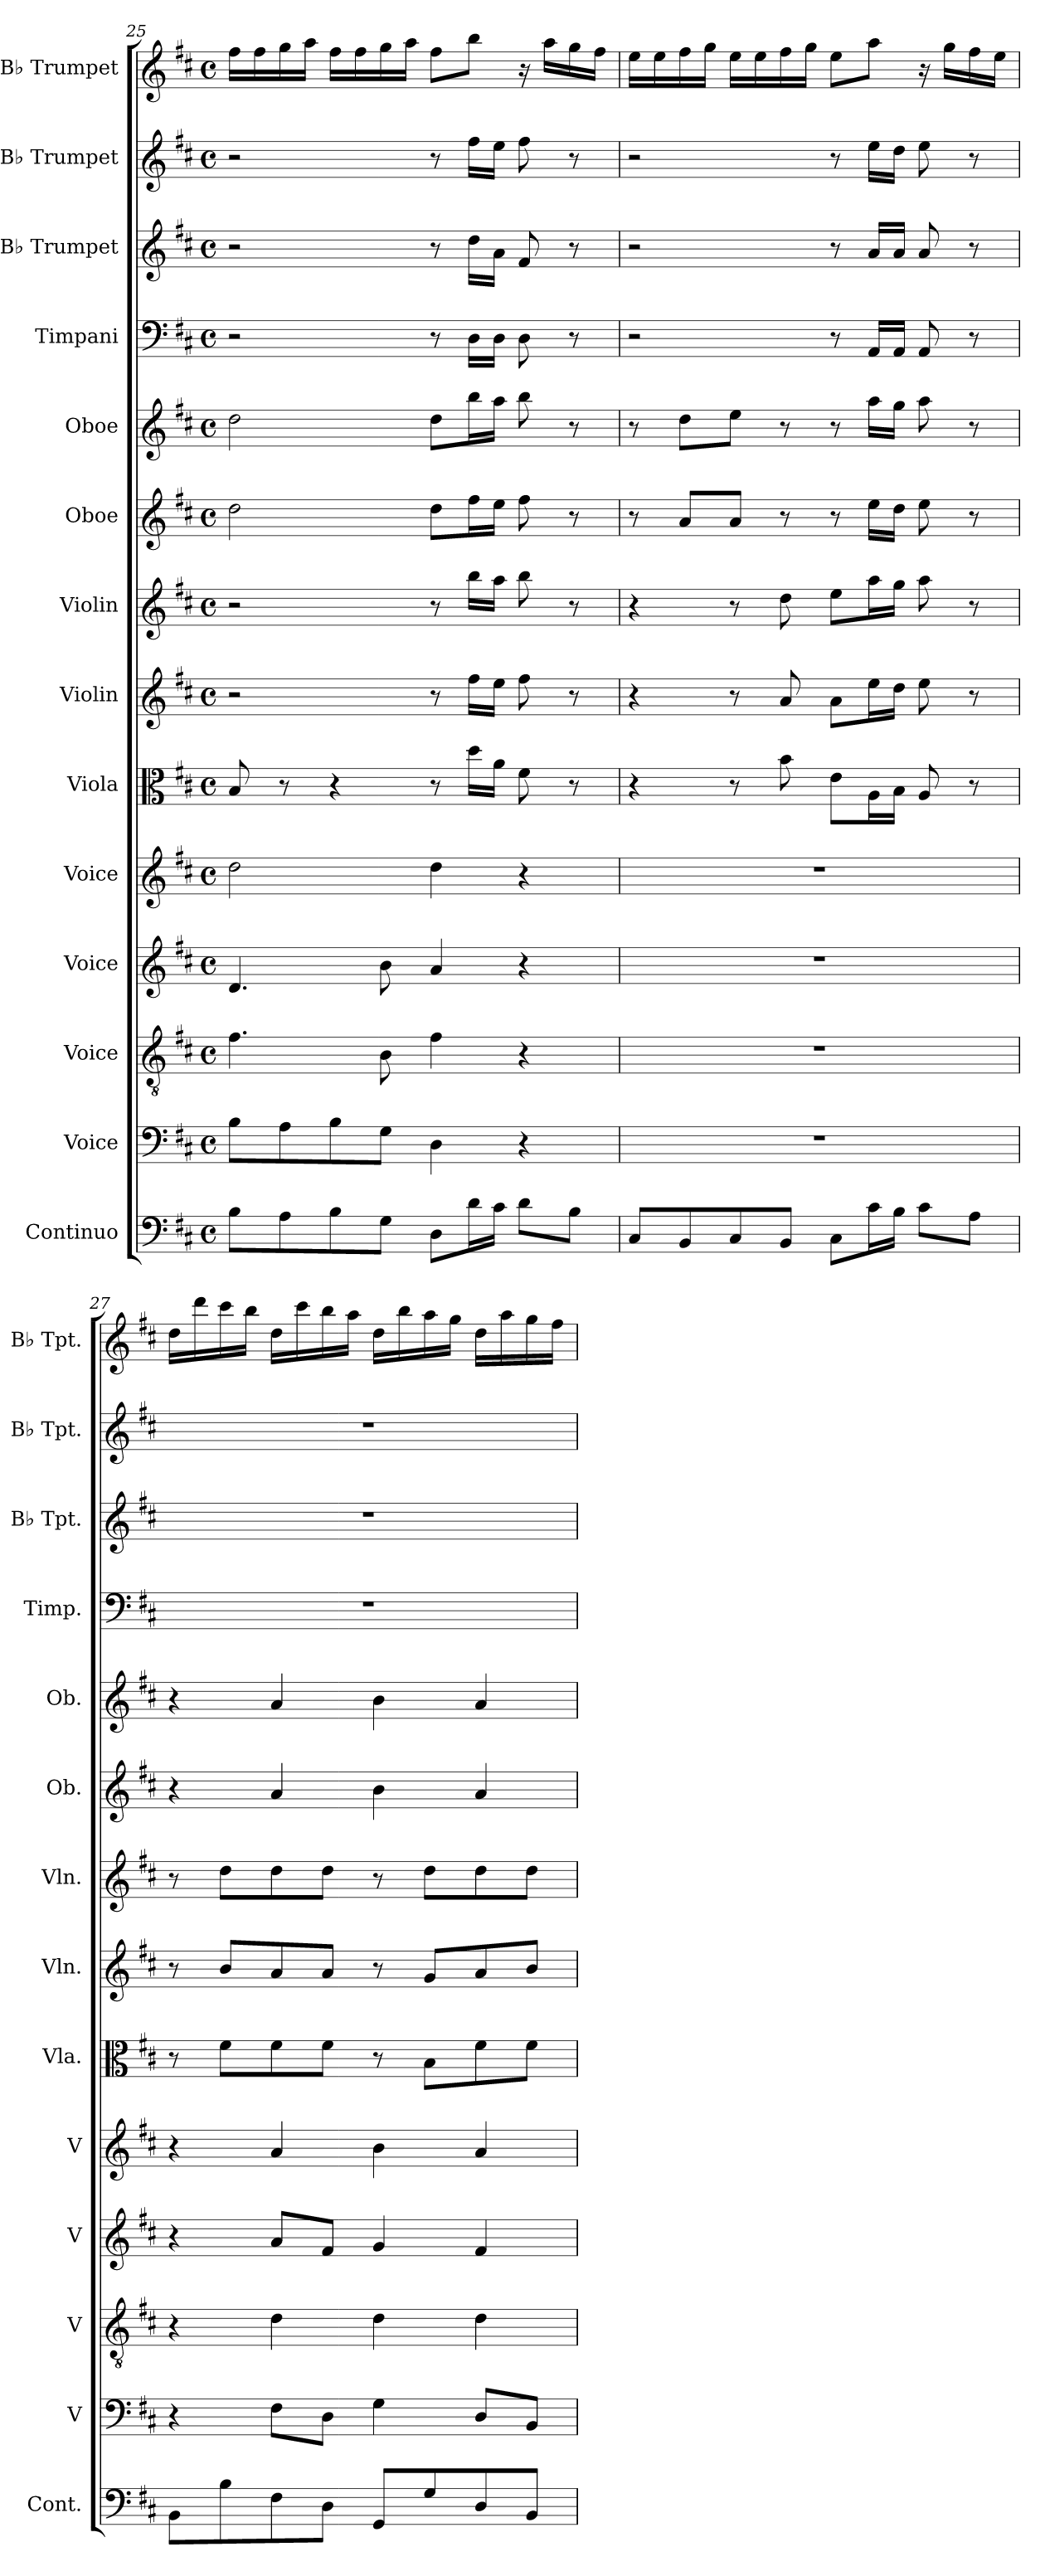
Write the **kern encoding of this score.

**kern	**kern	**kern	**kern	**kern	**kern	**kern	**kern	**kern	**kern	**kern	**kern	**kern	**kern
*part14	*part13	*part12	*part11	*part10	*part9	*part8	*part7	*part6	*part5	*part4	*part3	*part2	*part1
*staff14	*staff13	*staff12	*staff11	*staff10	*staff9	*staff8	*staff7	*staff6	*staff5	*staff4	*staff3	*staff2	*staff1
*I"Continuo	*I"Voice	*I"Voice	*I"Voice	*I"Voice	*I"Viola	*I"Violin	*I"Violin	*I"Oboe	*I"Oboe	*I"Timpani	*I"B♭ Trumpet	*I"B♭ Trumpet	*I"B♭ Trumpet
*I'Cont.	*I'V	*I'V	*I'V	*I'V	*I'Vla.	*I'Vln.	*I'Vln.	*I'Ob.	*I'Ob.	*I'Timp.	*I'B♭ Tpt.	*I'B♭ Tpt.	*I'B♭ Tpt.
*clefF4	*clefF4	*clefGv2	*clefG2	*clefG2	*clefC3	*clefG2	*clefG2	*clefG2	*clefG2	*clefF4	*clefG2	*clefG2	*clefG2
*	*	*	*	*	*	*	*	*	*	*	*ITrd1c2	*ITrd1c2	*ITrd1c2
*k[f#c#]	*k[f#c#]	*k[f#c#]	*k[f#c#]	*k[f#c#]	*k[f#c#]	*k[f#c#]	*k[f#c#]	*k[f#c#]	*k[f#c#]	*k[f#c#]	*k[]	*k[]	*k[]
*M4/4	*M4/4	*M4/4	*M4/4	*M4/4	*M4/4	*M4/4	*M4/4	*M4/4	*M4/4	*M4/4	*M4/4	*M4/4	*M4/4
*met(c)	*met(c)	*met(c)	*met(c)	*met(c)	*met(c)	*met(c)	*met(c)	*met(c)	*met(c)	*met(c)	*met(c)	*met(c)	*met(c)
=25	=25	=25	=25	=25	=25	=25	=25	=25	=25	=25	=25	=25	=25
8BL	8BL	4.f#	4.d	2dd	8B	2r	2r	2dd	2dd	2r	2r	2r	16eeLL
.	.	.	.	.	.	.	.	.	.	.	.	.	16ee
8A	8A	.	.	.	8r	.	.	.	.	.	.	.	16ff
.	.	.	.	.	.	.	.	.	.	.	.	.	16ggJJ
8B	8B	.	.	.	4r	.	.	.	.	.	.	.	16eeLL
.	.	.	.	.	.	.	.	.	.	.	.	.	16ee
8GJ	8GJ	8B	8b	.	.	.	.	.	.	.	.	.	16ff
.	.	.	.	.	.	.	.	.	.	.	.	.	16ggJJ
8DL	4D	4f#	4a	4dd	8r	8r	8r	8ddL	8ddL	8r	8r	8r	8eeL
16dL	.	.	.	.	16ddLL	16ff#LL	16bbLL	16ff#L	16bbL	16DLL	16ccLL	16eeLL	8aaJ
16c#JJ	.	.	.	.	16aJJ	16eeJJ	16aaJJ	16eeJJ	16aaJJ	16DJJ	16gJJ	16ddJJ	.
8dL	4r	4r	4r	4r	8f#	8ff#	8bb	8ff#	8bb	8D	8e	8ee	16r
.	.	.	.	.	.	.	.	.	.	.	.	.	16ggLL
8BJ	.	.	.	.	8r	8r	8r	8r	8r	8r	8r	8r	16ff
.	.	.	.	.	.	.	.	.	.	.	.	.	16eeJJ
=26	=26	=26	=26	=26	=26	=26	=26	=26	=26	=26	=26	=26	=26
8C#L	1r	1r	1r	1r	4r	4r	4r	8r	8r	2r	2r	2r	16ddLL
.	.	.	.	.	.	.	.	.	.	.	.	.	16dd
8BB	.	.	.	.	.	.	.	8aL	8ddL	.	.	.	16ee
.	.	.	.	.	.	.	.	.	.	.	.	.	16ffJJ
8C#	.	.	.	.	8r	8r	8r	8aJ	8eeJ	.	.	.	16ddLL
.	.	.	.	.	.	.	.	.	.	.	.	.	16dd
8BBJ	.	.	.	.	8b	8a	8dd	8r	8r	.	.	.	16ee
.	.	.	.	.	.	.	.	.	.	.	.	.	16ffJJ
8C#L	.	.	.	.	8eL	8aL	8eeL	8r	8r	8r	8r	8r	8ddL
16c#L	.	.	.	.	16AL	16eeL	16aaL	16eeLL	16aaLL	16AALL	16gLL	16ddLL	8ggJ
16BJJ	.	.	.	.	16BJJ	16ddJJ	16ggJJ	16ddJJ	16ggJJ	16AAJJ	16gJJ	16ccJJ	.
8c#L	.	.	.	.	8A	8ee	8aa	8ee	8aa	8AA	8g	8dd	16r
.	.	.	.	.	.	.	.	.	.	.	.	.	16ffLL
8AJ	.	.	.	.	8r	8r	8r	8r	8r	8r	8r	8r	16ee
.	.	.	.	.	.	.	.	.	.	.	.	.	16ddJJ
=27	=27	=27	=27	=27	=27	=27	=27	=27	=27	=27	=27	=27	=27
8BBL	4r	4r	4r	4r	8r	8r	8r	4r	4r	1r	1r	1r	16ccLL
.	.	.	.	.	.	.	.	.	.	.	.	.	16ccc
8B	.	.	.	.	8f#L	8bL	8ddL	.	.	.	.	.	16bb
.	.	.	.	.	.	.	.	.	.	.	.	.	16aaJJ
8F#	8F#L	4d	8aL	4a	8f#	8a	8dd	4a	4a	.	.	.	16ccLL
.	.	.	.	.	.	.	.	.	.	.	.	.	16bb
8DJ	8DJ	.	8f#J	.	8f#J	8aJ	8ddJ	.	.	.	.	.	16aa
.	.	.	.	.	.	.	.	.	.	.	.	.	16ggJJ
8GGL	4G	4d	4g	4b	8r	8r	8r	4b	4b	.	.	.	16ccLL
.	.	.	.	.	.	.	.	.	.	.	.	.	16aa
8G	.	.	.	.	8BL	8gL	8ddL	.	.	.	.	.	16gg
.	.	.	.	.	.	.	.	.	.	.	.	.	16ffJJ
8D	8DL	4d	4f#	4a	8f#	8a	8dd	4a	4a	.	.	.	16ccLL
.	.	.	.	.	.	.	.	.	.	.	.	.	16gg
8BBJ	8BBJ	.	.	.	8f#J	8bJ	8ddJ	.	.	.	.	.	16ff
.	.	.	.	.	.	.	.	.	.	.	.	.	16eeJJ
=	=	=	=	=	=	=	=	=	=	=	=	=	=
*-	*-	*-	*-	*-	*-	*-	*-	*-	*-	*-	*-	*-	*-
